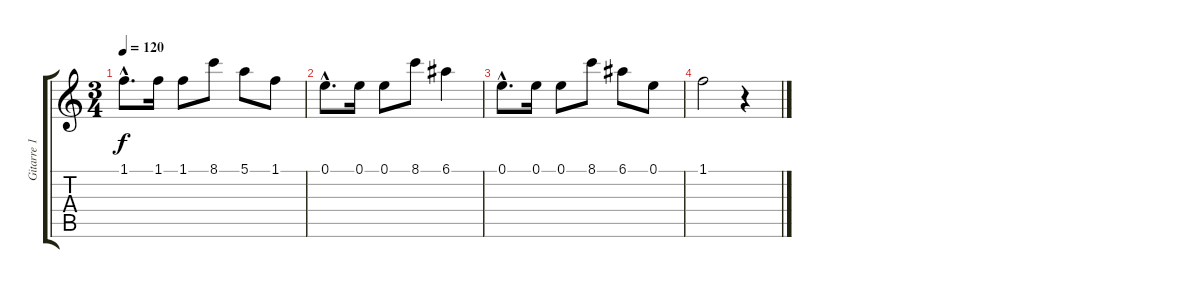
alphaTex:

\track ("Gitarre 1" "Gitarre 1") {instrument acousticguitarnylon}
\staff {score tabs}
\tuning (E4 B3 G3 D3 A2 E2) {hide}
\ts (3 4)
\tempo 120
\clef g2
\ks c
1.1{hac}.8{d dy f} 1.1.16 1.1.8 8.1.8 5.1.8 1.1.8 |
0.1{hac}.8{d} 0.1.16 0.1.8 8.1.8 6.1.4 |
0.1{hac}.8{d} 0.1.16 0.1.8 8.1.8 6.1.8 0.1.8 |
1.1.2 r.4
